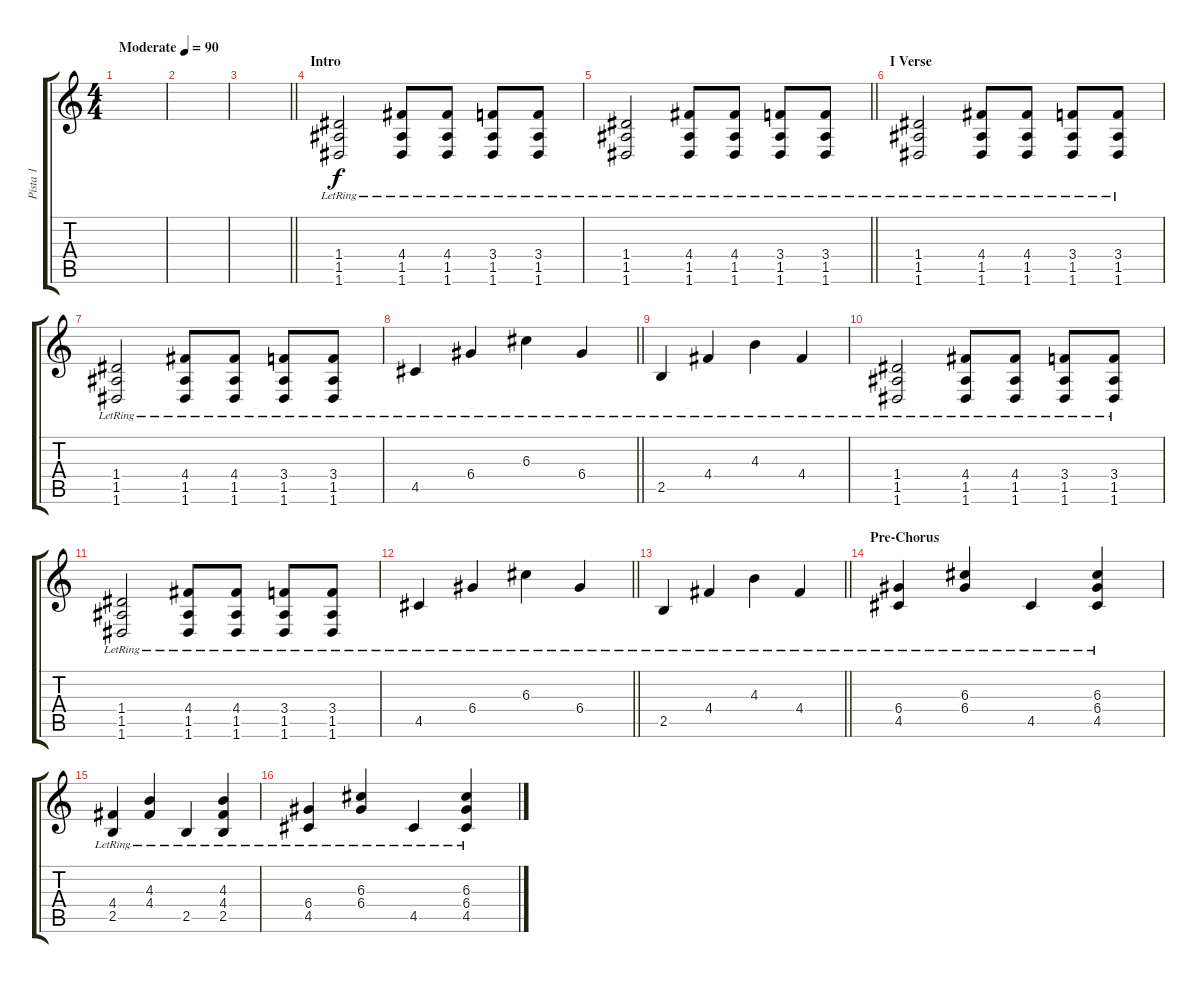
\track ("Pista 1" "Pista 1") {instrument distortionguitar}
\staff {score tabs}
\tuning (E4 B3 G3 D3 A2 D2) {hide}
\ts (4 4)
\tempo (90 "Moderate")
\clef g2
\ks c
|
|
\barLineRight lightlight
|
\section ("" "Intro")
(1.4{lr} 1.5{lr} 1.6{lr}).2{instrument electricguitarclean} (4.4{lr} 1.5{lr} 1.6{lr}).8 (4.4{lr} 1.5{lr} 1.6{lr}).8 (3.4{lr} 1.5{lr} 1.6{lr}).8 (3.4{lr} 1.5{lr} 1.6{lr}).8 |
\barLineRight lightlight
(1.4{lr} 1.5{lr} 1.6{lr}).2 (4.4{lr} 1.5{lr} 1.6{lr}).8 (4.4{lr} 1.5{lr} 1.6{lr}).8 (3.4{lr} 1.5{lr} 1.6{lr}).8 (3.4{lr} 1.5{lr} 1.6{lr}).8 |
\section ("" "I Verse")
(1.4{lr} 1.5{lr} 1.6{lr}).2 (4.4{lr} 1.5{lr} 1.6{lr}).8 (4.4{lr} 1.5{lr} 1.6{lr}).8 (3.4{lr} 1.5{lr} 1.6{lr}).8 (3.4{lr} 1.5{lr} 1.6{lr}).8 |
(1.4{lr} 1.5{lr} 1.6{lr}).2 (4.4{lr} 1.5{lr} 1.6{lr}).8 (4.4{lr} 1.5{lr} 1.6{lr}).8 (3.4{lr} 1.5{lr} 1.6{lr}).8 (3.4{lr} 1.5{lr} 1.6{lr}).8 |
\barLineRight lightlight
4.5{lr}.4 6.4{lr}.4 6.3{lr}.4 6.4{lr}.4 |
2.5{lr}.4 4.4{lr}.4 4.3{lr}.4 4.4{lr}.4 |
(1.4{lr} 1.5{lr} 1.6{lr}).2 (4.4{lr} 1.5{lr} 1.6{lr}).8 (4.4{lr} 1.5{lr} 1.6{lr}).8 (3.4{lr} 1.5{lr} 1.6{lr}).8 (3.4{lr} 1.5{lr} 1.6{lr}).8 |
(1.4{lr} 1.5{lr} 1.6{lr}).2 (4.4{lr} 1.5{lr} 1.6{lr}).8 (4.4{lr} 1.5{lr} 1.6{lr}).8 (3.4{lr} 1.5{lr} 1.6{lr}).8 (3.4{lr} 1.5{lr} 1.6{lr}).8 |
\barLineRight lightlight
4.5{lr}.4 6.4{lr}.4 6.3{lr}.4 6.4{lr}.4 |
\barLineRight lightlight
2.5{lr}.4 4.4{lr}.4 4.3{lr}.4 4.4{lr}.4 |
\section ("" "Pre-Chorus")
(6.4{lr} 4.5{lr}).4 (6.3{lr} 6.4{lr}).4 4.5{lr}.4 (6.3{lr} 6.4{lr} 4.5{lr}).4 |
(4.4{lr} 2.5{lr}).4 (4.3{lr} 4.4{lr}).4 2.5{lr}.4 (4.3{lr} 4.4{lr} 2.5{lr}).4 |
(6.4{lr} 4.5{lr}).4 (6.3{lr} 6.4{lr}).4 4.5{lr}.4 (6.3{lr} 6.4{lr} 4.5{lr}).4
